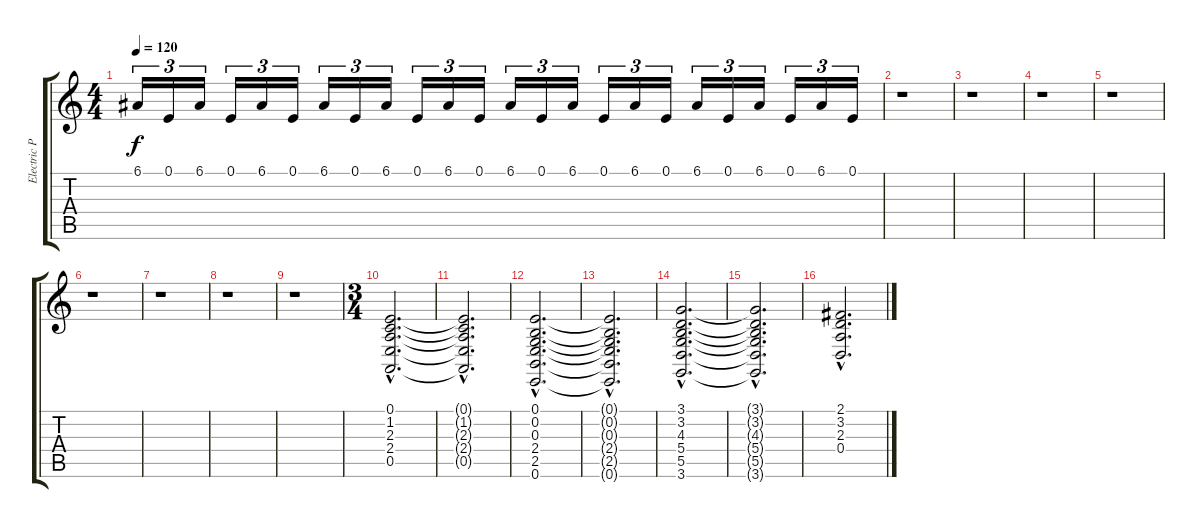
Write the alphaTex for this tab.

\track ("Electric Piano" "Electric P") {instrument cello}
\staff {score tabs}
\tuning (E4 B3 G3 D3 A2 E2) {hide}
\ts (4 4)
\tempo 120
\clef g2
\ks c
6.1.16{tu (3 2) dy f} 0.1.16{tu (3 2)} 6.1.16{tu (3 2)} 0.1.16{tu (3 2)} 6.1.16{tu (3 2)} 0.1.16{tu (3 2)} 6.1.16{tu (3 2)} 0.1.16{tu (3 2)} 6.1.16{tu (3 2)} 0.1.16{tu (3 2)} 6.1.16{tu (3 2)} 0.1.16{tu (3 2)} 6.1.16{tu (3 2)} 0.1.16{tu (3 2)} 6.1.16{tu (3 2)} 0.1.16{tu (3 2)} 6.1.16{tu (3 2)} 0.1.16{tu (3 2)} 6.1.16{tu (3 2)} 0.1.16{tu (3 2)} 6.1.16{tu (3 2)} 0.1.16{tu (3 2)} 6.1.16{tu (3 2)} 0.1.16{tu (3 2)} |
r.1 |
r.1 |
r.1 |
r.1 |
r.1 |
r.1 |
r.1 |
r.1 |
\ts (3 4)
(0.1{hac} 1.2{hac} 2.3{hac} 2.4{hac} 0.5{hac}).2{d} |
(0.1{hac t} 1.2{hac t} 2.3{hac t} 2.4{hac t} 0.5{hac t}).2{d} |
(0.1{hac} 0.2{hac} 0.3{hac} 2.4{hac} 2.5{hac} 0.6{hac}).2{d} |
(0.1{hac t} 0.2{hac t} 0.3{hac t} 2.4{hac t} 2.5{hac t} 0.6{hac t}).2{d} |
(3.1{hac} 3.2{hac} 4.3{hac} 5.4{hac} 5.5{hac} 3.6{hac}).2{d} |
(3.1{hac t} 3.2{hac t} 4.3{hac t} 5.4{hac t} 5.5{hac t} 3.6{hac t}).2{d} |
(2.1{hac} 3.2{hac} 2.3{hac} 0.4{hac}).2{d}
